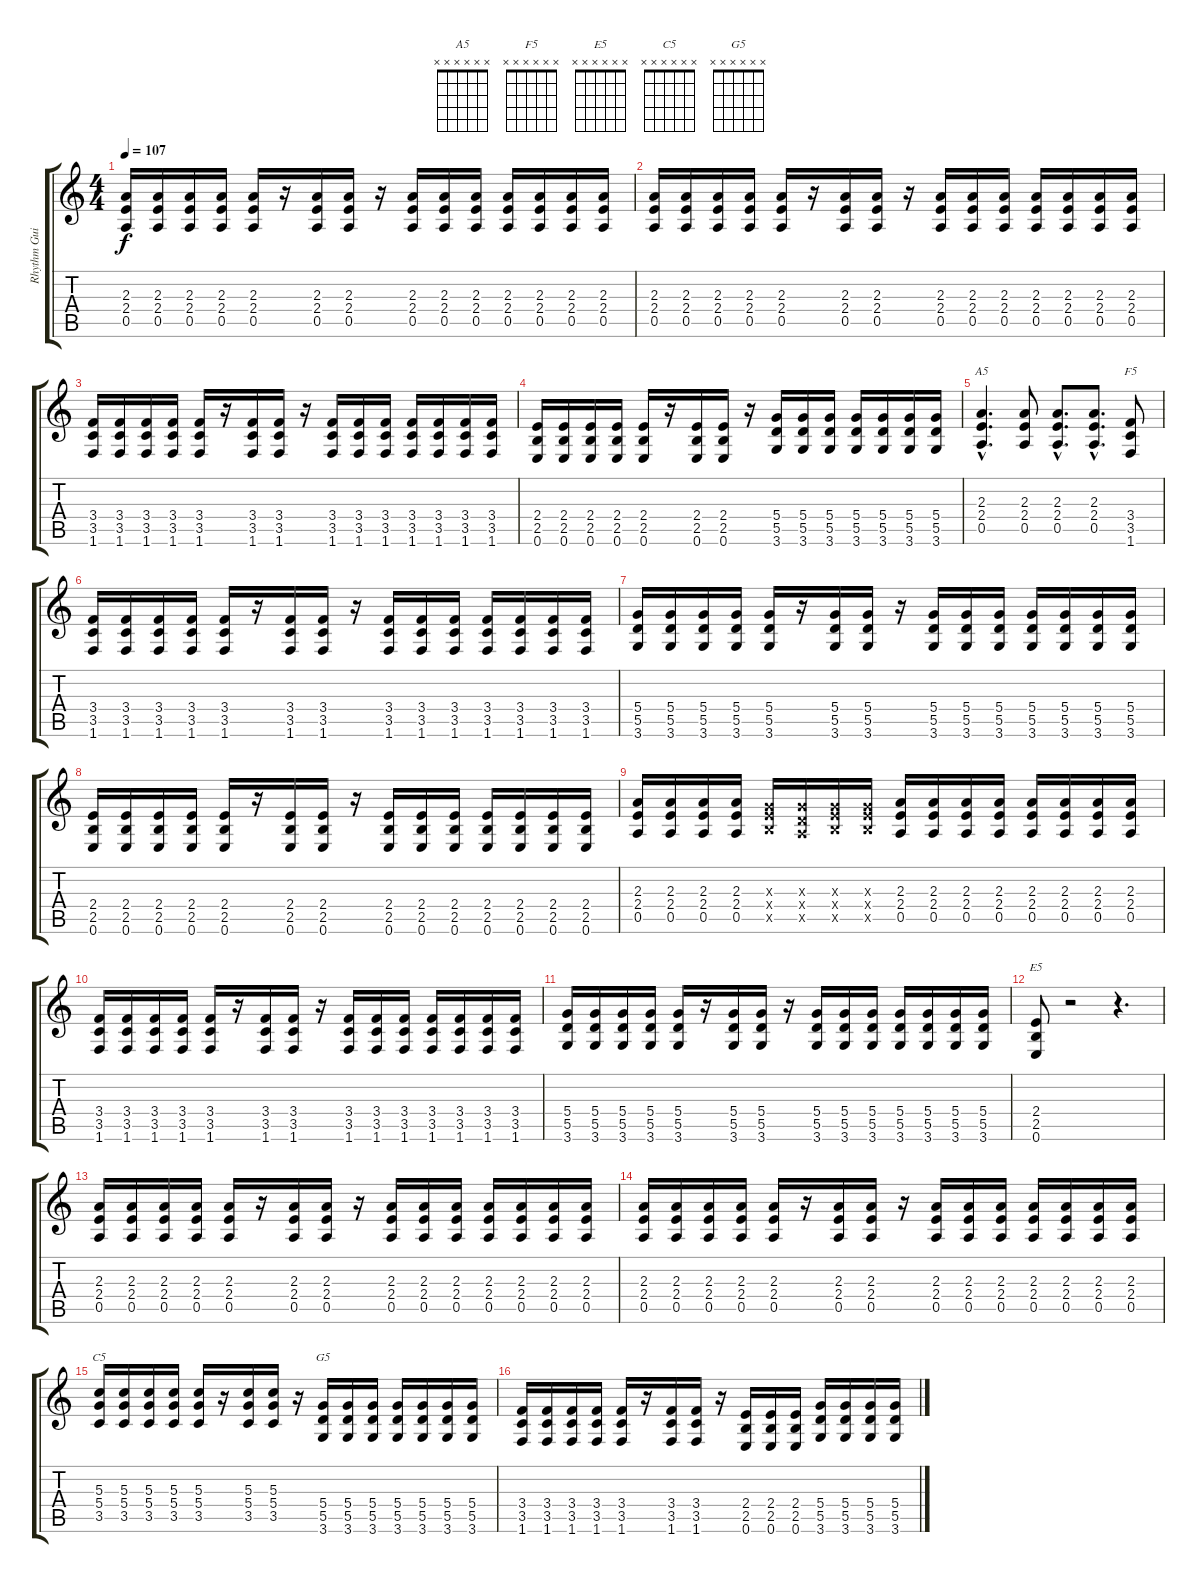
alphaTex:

\track ("Rhythm Guitar" "Rhythm Gui") {instrument distortionguitar}
\staff {score tabs}
\tuning (E4 B3 G3 D3 A2 E2) {hide}
\chord ("A5" x x x x x x)
\chord ("F5" x x x x x x)
\chord ("E5" x x x x x x)
\chord ("C5" x x x x x x)
\chord ("G5" x x x x x x)
\ts (4 4)
\tempo 107
\clef g2
\ks c
(2.3 2.4 0.5).16{dy f} (2.3 2.4 0.5).16 (2.3 2.4 0.5).16 (2.3 2.4 0.5).16 (2.3 2.4 0.5).16 r.16 (2.3 2.4 0.5).16 (2.3 2.4 0.5).16 r.16 (2.3 2.4 0.5).16 (2.3 2.4 0.5).16 (2.3 2.4 0.5).16 (2.3 2.4 0.5).16 (2.3 2.4 0.5).16 (2.3 2.4 0.5).16 (2.3 2.4 0.5).16 |
(2.3 2.4 0.5).16 (2.3 2.4 0.5).16 (2.3 2.4 0.5).16 (2.3 2.4 0.5).16 (2.3 2.4 0.5).16 r.16 (2.3 2.4 0.5).16 (2.3 2.4 0.5).16 r.16 (2.3 2.4 0.5).16 (2.3 2.4 0.5).16 (2.3 2.4 0.5).16 (2.3 2.4 0.5).16 (2.3 2.4 0.5).16 (2.3 2.4 0.5).16 (2.3 2.4 0.5).16 |
(3.4 3.5 1.6).16 (3.4 3.5 1.6).16 (3.4 3.5 1.6).16 (3.4 3.5 1.6).16 (3.4 3.5 1.6).16 r.16 (3.4 3.5 1.6).16 (3.4 3.5 1.6).16 r.16 (3.4 3.5 1.6).16 (3.4 3.5 1.6).16 (3.4 3.5 1.6).16 (3.4 3.5 1.6).16 (3.4 3.5 1.6).16 (3.4 3.5 1.6).16 (3.4 3.5 1.6).16 |
(2.4 2.5 0.6).16 (2.4 2.5 0.6).16 (2.4 2.5 0.6).16 (2.4 2.5 0.6).16 (2.4 2.5 0.6).16 r.16 (2.4 2.5 0.6).16 (2.4 2.5 0.6).16 r.16 (5.4 5.5 3.6).16 (5.4 5.5 3.6).16 (5.4 5.5 3.6).16 (5.4 5.5 3.6).16 (5.4 5.5 3.6).16 (5.4 5.5 3.6).16 (5.4 5.5 3.6).16 |
(2.3{hac} 2.4{hac} 0.5{hac}).4{d ch "A5"} (2.3 2.4 0.5).8 (2.3{hac} 2.4{hac} 0.5{hac}).8{d} (2.3{hac} 2.4{hac} 0.5{hac}).8{d} (3.4 3.5 1.6).8{ch "F5"} |
(3.4 3.5 1.6).16 (3.4 3.5 1.6).16 (3.4 3.5 1.6).16 (3.4 3.5 1.6).16 (3.4 3.5 1.6).16 r.16 (3.4 3.5 1.6).16 (3.4 3.5 1.6).16 r.16 (3.4 3.5 1.6).16 (3.4 3.5 1.6).16 (3.4 3.5 1.6).16 (3.4 3.5 1.6).16 (3.4 3.5 1.6).16 (3.4 3.5 1.6).16 (3.4 3.5 1.6).16 |
(5.4 5.5 3.6).16 (5.4 5.5 3.6).16 (5.4 5.5 3.6).16 (5.4 5.5 3.6).16 (5.4 5.5 3.6).16 r.16 (5.4 5.5 3.6).16 (5.4 5.5 3.6).16 r.16 (5.4 5.5 3.6).16 (5.4 5.5 3.6).16 (5.4 5.5 3.6).16 (5.4 5.5 3.6).16 (5.4 5.5 3.6).16 (5.4 5.5 3.6).16 (5.4 5.5 3.6).16 |
(2.4 2.5 0.6).16 (2.4 2.5 0.6).16 (2.4 2.5 0.6).16 (2.4 2.5 0.6).16 (2.4 2.5 0.6).16 r.16 (2.4 2.5 0.6).16 (2.4 2.5 0.6).16 r.16 (2.4 2.5 0.6).16 (2.4 2.5 0.6).16 (2.4 2.5 0.6).16 (2.4 2.5 0.6).16 (2.4 2.5 0.6).16 (2.4 2.5 0.6).16 (2.4 2.5 0.6).16 |
(2.3 2.4 0.5).16 (2.3 2.4 0.5).16 (2.3 2.4 0.5).16 (2.3 2.4 0.5).16 (0.3{x} 2.4{x} 2.5{x}).16 (0.3{x} 0.4{x} 0.5{x}).16 (0.3{x} 2.4{x} 2.5{x}).16 (0.3{x} 2.4{x} 2.5{x}).16 (2.3 2.4 0.5).16 (2.3 2.4 0.5).16 (2.3 2.4 0.5).16 (2.3 2.4 0.5).16 (2.3 2.4 0.5).16 (2.3 2.4 0.5).16 (2.3 2.4 0.5).16 (2.3 2.4 0.5).16 |
(3.4 3.5 1.6).16 (3.4 3.5 1.6).16 (3.4 3.5 1.6).16 (3.4 3.5 1.6).16 (3.4 3.5 1.6).16 r.16 (3.4 3.5 1.6).16 (3.4 3.5 1.6).16 r.16 (3.4 3.5 1.6).16 (3.4 3.5 1.6).16 (3.4 3.5 1.6).16 (3.4 3.5 1.6).16 (3.4 3.5 1.6).16 (3.4 3.5 1.6).16 (3.4 3.5 1.6).16 |
(5.4 5.5 3.6).16 (5.4 5.5 3.6).16 (5.4 5.5 3.6).16 (5.4 5.5 3.6).16 (5.4 5.5 3.6).16 r.16 (5.4 5.5 3.6).16 (5.4 5.5 3.6).16 r.16 (5.4 5.5 3.6).16 (5.4 5.5 3.6).16 (5.4 5.5 3.6).16 (5.4 5.5 3.6).16 (5.4 5.5 3.6).16 (5.4 5.5 3.6).16 (5.4 5.5 3.6).16 |
(2.4 2.5 0.6).8{ch "E5"} r.2 r.4{d} |
(2.3 2.4 0.5).16 (2.3 2.4 0.5).16 (2.3 2.4 0.5).16 (2.3 2.4 0.5).16 (2.3 2.4 0.5).16 r.16 (2.3 2.4 0.5).16 (2.3 2.4 0.5).16 r.16 (2.3 2.4 0.5).16 (2.3 2.4 0.5).16 (2.3 2.4 0.5).16 (2.3 2.4 0.5).16 (2.3 2.4 0.5).16 (2.3 2.4 0.5).16 (2.3 2.4 0.5).16 |
(2.3 2.4 0.5).16 (2.3 2.4 0.5).16 (2.3 2.4 0.5).16 (2.3 2.4 0.5).16 (2.3 2.4 0.5).16 r.16 (2.3 2.4 0.5).16 (2.3 2.4 0.5).16 r.16 (2.3 2.4 0.5).16 (2.3 2.4 0.5).16 (2.3 2.4 0.5).16 (2.3 2.4 0.5).16 (2.3 2.4 0.5).16 (2.3 2.4 0.5).16 (2.3 2.4 0.5).16 |
(5.3 5.4 3.5).16{ch "C5"} (5.3 5.4 3.5).16 (5.3 5.4 3.5).16 (5.3 5.4 3.5).16 (5.3 5.4 3.5).16 r.16 (5.3 5.4 3.5).16 (5.3 5.4 3.5).16 r.16 (5.4 5.5 3.6).16{ch "G5"} (5.4 5.5 3.6).16 (5.4 5.5 3.6).16 (5.4 5.5 3.6).16 (5.4 5.5 3.6).16 (5.4 5.5 3.6).16 (5.4 5.5 3.6).16 |
(3.4 3.5 1.6).16 (3.4 3.5 1.6).16 (3.4 3.5 1.6).16 (3.4 3.5 1.6).16 (3.4 3.5 1.6).16 r.16 (3.4 3.5 1.6).16 (3.4 3.5 1.6).16 r.16 (2.4 2.5 0.6).16 (2.4 2.5 0.6).16 (2.4 2.5 0.6).16 (5.4 5.5 3.6).16 (5.4 5.5 3.6).16 (5.4 5.5 3.6).16 (5.4 5.5 3.6).16
